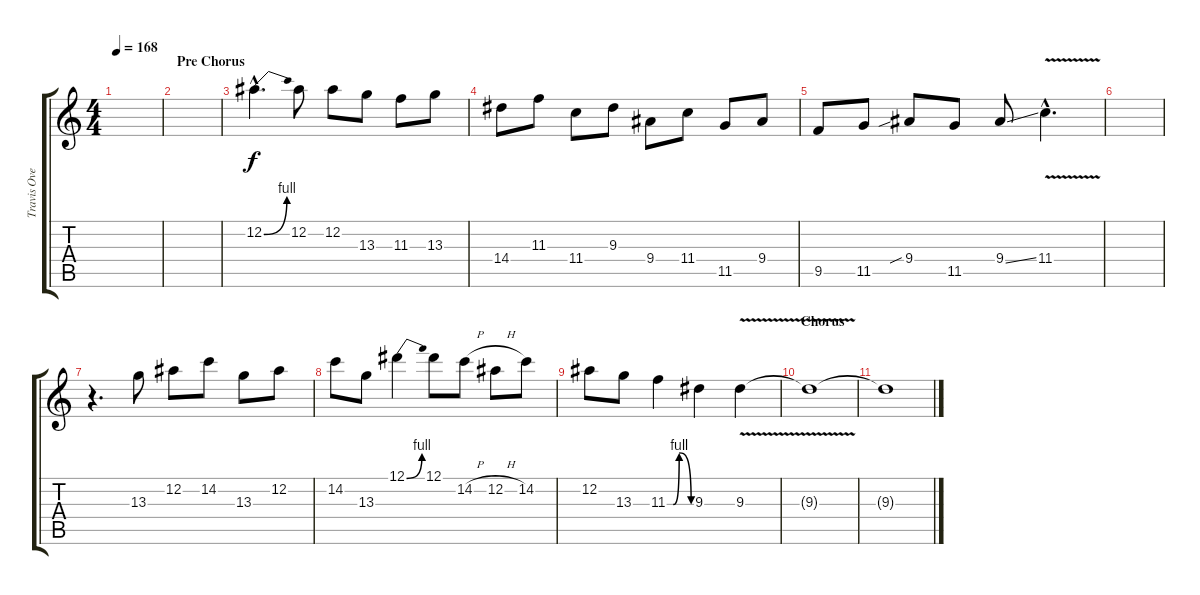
\track ("Travis Overdub" "Travis Ove") {instrument distortionguitar}
\staff {score tabs}
\tuning (Eb4 Bb3 Gb3 Db3 Ab2 Eb2) {hide}
\ts (4 4)
\tempo 168
\clef g2
\ks c
|
\section ("" "Pre Chorus")
|
12.2{be (bend 0 0 60 4) hac}.4{d} 12.2.8 12.2.8 13.3.8 11.3.8 13.3.8 |
14.4.8 11.3.8 11.4.8 9.3.8 9.4.8 11.4.8 11.5.8 9.4.8 |
9.5.8 11.5.8 9.4{sib}.8 11.5.8 9.4{ss}.8 11.4{v hac}.4{d} |
|
r.4{d} 13.3.8 12.2.8 14.2.8 13.3.8 12.2.8 |
14.2.8 13.3.8 12.1{be (bend 0 0 60 4)}.4 12.1.8 14.2{h}.8 12.2{h}.8 14.2.8 |
12.2.8 13.3.8 11.3{be (custom 0 0 15 0 30 4 60 0)}.4 9.3.4 9.3{v}.4 |
\section ("" "Chorus")
9.3{t}.1 |
9.3{t}.1
